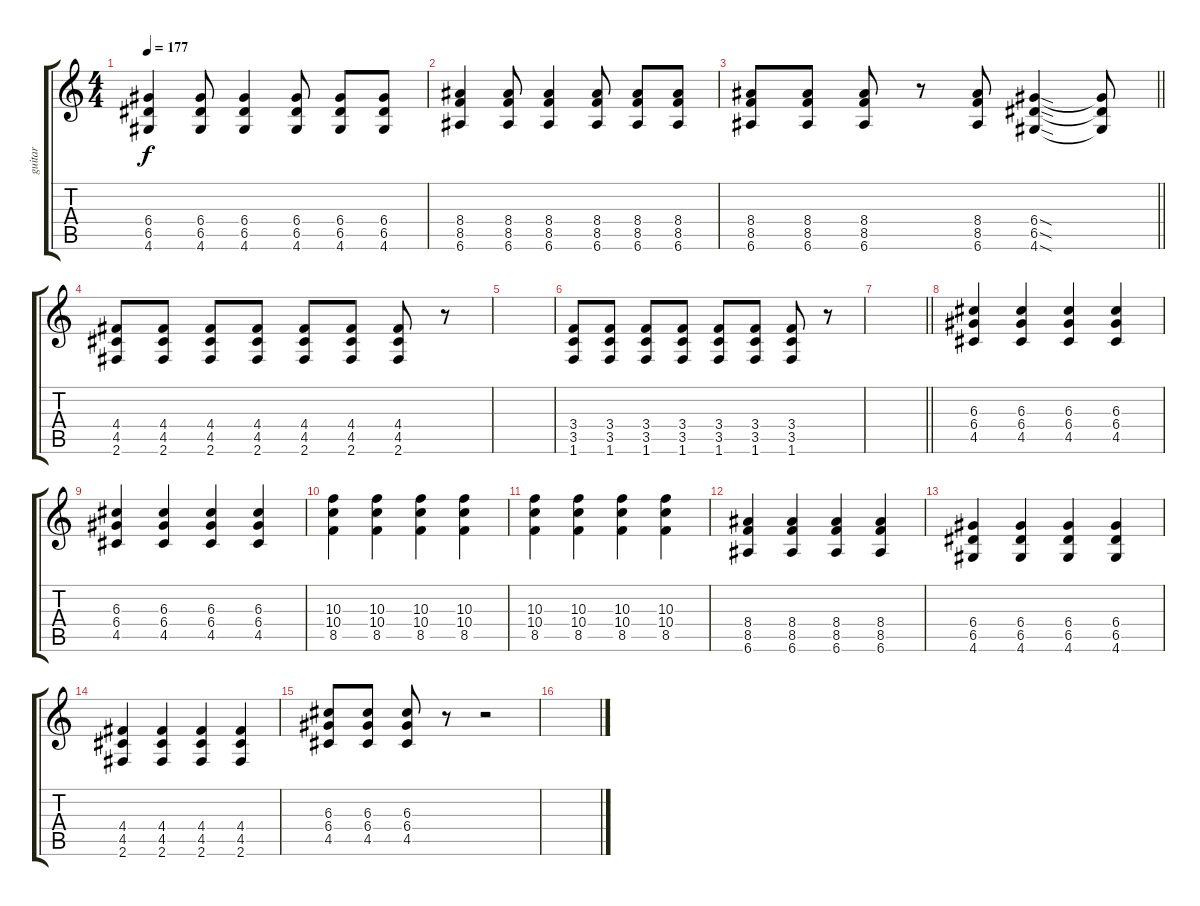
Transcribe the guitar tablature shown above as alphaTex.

\track ("guitar" "guitar") {instrument distortionguitar}
\staff {score tabs}
\tuning (E4 B3 G3 D3 A2 E2) {hide}
\ts (4 4)
\tempo 177
\clef g2
\ks c
(6.4 6.5 4.6).4{dy f} (6.4 6.5 4.6).8 (6.4 6.5 4.6).4 (6.4 6.5 4.6).8 (6.4 6.5 4.6).8 (6.4 6.5 4.6).8 |
(8.4 8.5 6.6).4 (8.4 8.5 6.6).8 (8.4 8.5 6.6).4 (8.4 8.5 6.6).8 (8.4 8.5 6.6).8 (8.4 8.5 6.6).8 |
\barLineRight lightlight
(8.4 8.5 6.6).8 (8.4 8.5 6.6).8 (8.4 8.5 6.6).8 r.8 (8.4 8.5 6.6).8 (6.4{sod} 6.5{sod} 4.6{sod}).4 (6.4{t} 6.5{t} 4.6{t}).8 |
\section ("" "")
(4.4 4.5 2.6).8 (4.4 4.5 2.6).8 (4.4 4.5 2.6).8 (4.4 4.5 2.6).8 (4.4 4.5 2.6).8 (4.4 4.5 2.6).8 (4.4 4.5 2.6).8 r.8 |
|
(3.4 3.5 1.6).8 (3.4 3.5 1.6).8 (3.4 3.5 1.6).8 (3.4 3.5 1.6).8 (3.4 3.5 1.6).8 (3.4 3.5 1.6).8 (3.4 3.5 1.6).8 r.8 |
\barLineRight lightlight
|
\section ("" "")
(6.3 6.4 4.5).4 (6.3 6.4 4.5).4 (6.3 6.4 4.5).4 (6.3 6.4 4.5).4 |
(6.3 6.4 4.5).4 (6.3 6.4 4.5).4 (6.3 6.4 4.5).4 (6.3 6.4 4.5).4 |
(10.3 10.4 8.5).4 (10.3 10.4 8.5).4 (10.3 10.4 8.5).4 (10.3 10.4 8.5).4 |
(10.3 10.4 8.5).4 (10.3 10.4 8.5).4 (10.3 10.4 8.5).4 (10.3 10.4 8.5).4 |
(8.4 8.5 6.6).4 (8.4 8.5 6.6).4 (8.4 8.5 6.6).4 (8.4 8.5 6.6).4 |
(6.4 6.5 4.6).4 (6.4 6.5 4.6).4 (6.4 6.5 4.6).4 (6.4 6.5 4.6).4 |
(4.4 4.5 2.6).4 (4.4 4.5 2.6).4 (4.4 4.5 2.6).4 (4.4 4.5 2.6).4 |
(6.3 6.4 4.5).8 (6.3 6.4 4.5).8 (6.3 6.4 4.5).8 r.8 r.2 |
\section ("" "")
